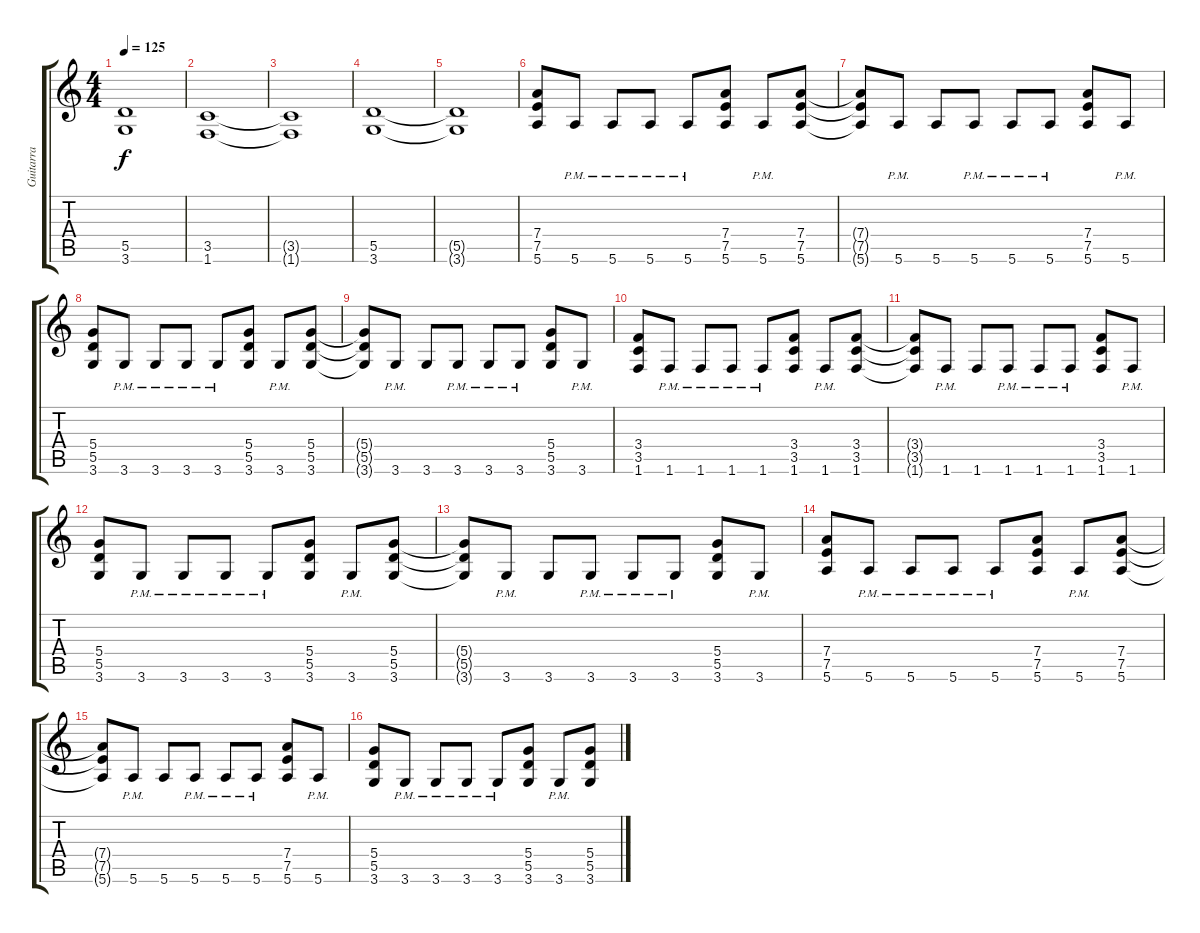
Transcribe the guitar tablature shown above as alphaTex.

\track ("Guitarra" "Guitarra") {instrument overdrivenguitar}
\staff {score tabs}
\tuning (E4 B3 G3 D3 A2 E2) {hide}
\ts (4 4)
\tempo 125
\clef g2
\ks c
(5.5{t} 3.6{t}).1{dy f} |
(3.5 1.6).1 |
(3.5{t} 1.6{t}).1 |
(5.5 3.6).1 |
(5.5{t} 3.6{t}).1 |
(7.4 7.5 5.6).8 5.6{pm}.8 5.6{pm}.8 5.6{pm}.8 5.6{pm}.8 (7.4 7.5 5.6).8 5.6{pm}.8 (7.4 7.5 5.6).8 |
(7.4{t} 7.5{t} 5.6{t}).8 5.6{pm}.8 5.6.8 5.6{pm}.8 5.6{pm}.8 5.6{pm}.8 (7.4 7.5 5.6).8 5.6{pm}.8 |
(5.4 5.5 3.6).8 3.6{pm}.8 3.6{pm}.8 3.6{pm}.8 3.6{pm}.8 (5.4 5.5 3.6).8 3.6{pm}.8 (5.4 5.5 3.6).8 |
(5.4{t} 5.5{t} 3.6{t}).8 3.6{pm}.8 3.6.8 3.6{pm}.8 3.6{pm}.8 3.6{pm}.8 (5.4 5.5 3.6).8 3.6{pm}.8 |
(3.4 3.5 1.6).8 1.6{pm}.8 1.6{pm}.8 1.6{pm}.8 1.6{pm}.8 (3.4 3.5 1.6).8 1.6{pm}.8 (3.4 3.5 1.6).8 |
(3.4{t} 3.5{t} 1.6{t}).8 1.6{pm}.8 1.6.8 1.6{pm}.8 1.6{pm}.8 1.6{pm}.8 (3.4 3.5 1.6).8 1.6{pm}.8 |
(5.4 5.5 3.6).8 3.6{pm}.8 3.6{pm}.8 3.6{pm}.8 3.6{pm}.8 (5.4 5.5 3.6).8 3.6{pm}.8 (5.4 5.5 3.6).8 |
(5.4{t} 5.5{t} 3.6{t}).8 3.6{pm}.8 3.6.8 3.6{pm}.8 3.6{pm}.8 3.6{pm}.8 (5.4 5.5 3.6).8 3.6{pm}.8 |
(7.4 7.5 5.6).8 5.6{pm}.8 5.6{pm}.8 5.6{pm}.8 5.6{pm}.8 (7.4 7.5 5.6).8 5.6{pm}.8 (7.4 7.5 5.6).8 |
(7.4{t} 7.5{t} 5.6{t}).8 5.6{pm}.8 5.6.8 5.6{pm}.8 5.6{pm}.8 5.6{pm}.8 (7.4 7.5 5.6).8 5.6{pm}.8 |
(5.4 5.5 3.6).8 3.6{pm}.8 3.6{pm}.8 3.6{pm}.8 3.6{pm}.8 (5.4 5.5 3.6).8 3.6{pm}.8 (5.4 5.5 3.6).8
